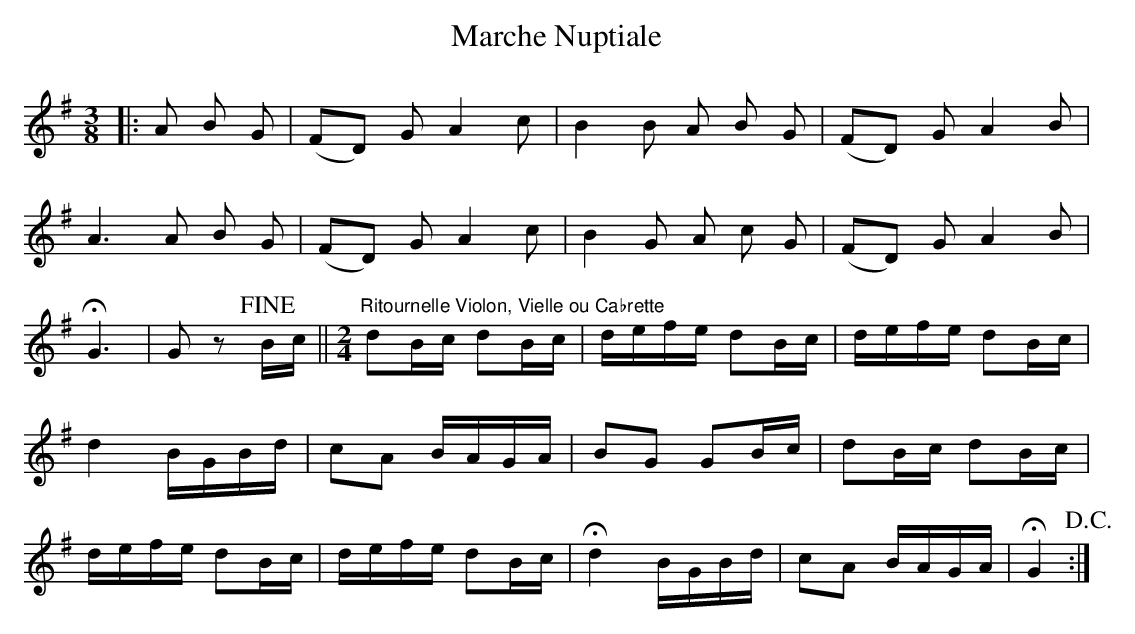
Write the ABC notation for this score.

X:1
T:Marche Nuptiale
M:3/8
L:1/8
K:G
|: A B G | (FD) G A2c | B2 B A B G | (FD) G A2 B |
A3 A B G | (FD) G A2c | B2 G A c G | (FD) G A2 B |
!fermata! G3 | G z !fine!B/c/ ||[M:2/4][L:1/16] "Ritournelle Violon, Vielle ou Cabrette" d2Bc d2Bc | defe d2Bc | defe d2Bc |
d4 BGBd | c2A2 BAGA | B2G2 G2Bc | d2Bc d2Bc |
defe d2Bc | defe d2Bc | !fermata!d4 BGBd | c2A2 BAGA | !fermata!G4!D.C.!:|
